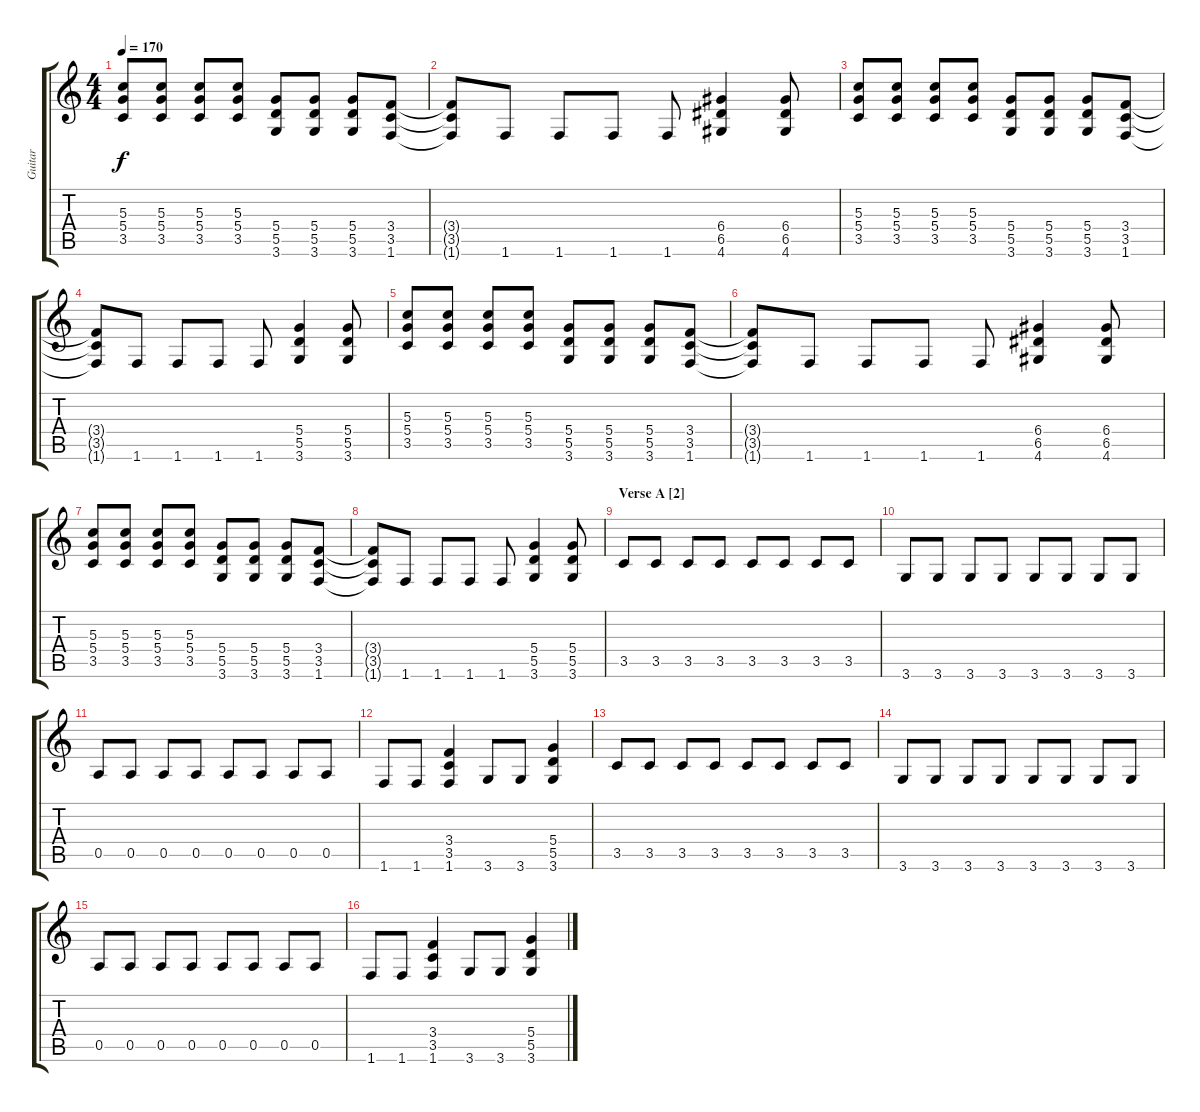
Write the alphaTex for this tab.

\track ("Guitar" "Guitar") {instrument overdrivenguitar}
\staff {score tabs}
\tuning (E4 B3 G3 D3 A2 E2) {hide}
\ts (4 4)
\tempo 170
\clef g2
\ks c
(5.3 5.4 3.5).8{dy f} (5.3 5.4 3.5).8 (5.3 5.4 3.5).8 (5.3 5.4 3.5).8 (5.4 5.5 3.6).8 (5.4 5.5 3.6).8 (5.4 5.5 3.6).8 (3.4 3.5 1.6).8 |
(3.4{t} 3.5{t} 1.6{t}).8 1.6.8 1.6.8 1.6.8 1.6.8 (6.4 6.5 4.6).4 (6.4 6.5 4.6).8 |
(5.3 5.4 3.5).8 (5.3 5.4 3.5).8 (5.3 5.4 3.5).8 (5.3 5.4 3.5).8 (5.4 5.5 3.6).8 (5.4 5.5 3.6).8 (5.4 5.5 3.6).8 (3.4 3.5 1.6).8 |
(3.4{t} 3.5{t} 1.6{t}).8 1.6.8 1.6.8 1.6.8 1.6.8 (5.4 5.5 3.6).4 (5.4 5.5 3.6).8 |
(5.3 5.4 3.5).8 (5.3 5.4 3.5).8 (5.3 5.4 3.5).8 (5.3 5.4 3.5).8 (5.4 5.5 3.6).8 (5.4 5.5 3.6).8 (5.4 5.5 3.6).8 (3.4 3.5 1.6).8 |
(3.4{t} 3.5{t} 1.6{t}).8 1.6.8 1.6.8 1.6.8 1.6.8 (6.4 6.5 4.6).4 (6.4 6.5 4.6).8 |
(5.3 5.4 3.5).8 (5.3 5.4 3.5).8 (5.3 5.4 3.5).8 (5.3 5.4 3.5).8 (5.4 5.5 3.6).8 (5.4 5.5 3.6).8 (5.4 5.5 3.6).8 (3.4 3.5 1.6).8 |
(3.4{t} 3.5{t} 1.6{t}).8 1.6.8 1.6.8 1.6.8 1.6.8 (5.4 5.5 3.6).4 (5.4 5.5 3.6).8 |
\section ("" "Verse A [2]")
3.5.8 3.5.8 3.5.8 3.5.8 3.5.8 3.5.8 3.5.8 3.5.8 |
3.6.8 3.6.8 3.6.8 3.6.8 3.6.8 3.6.8 3.6.8 3.6.8 |
0.5.8 0.5.8 0.5.8 0.5.8 0.5.8 0.5.8 0.5.8 0.5.8 |
1.6.8 1.6.8 (3.4 3.5 1.6).4 3.6.8 3.6.8 (5.4 5.5 3.6).4 |
3.5.8 3.5.8 3.5.8 3.5.8 3.5.8 3.5.8 3.5.8 3.5.8 |
3.6.8 3.6.8 3.6.8 3.6.8 3.6.8 3.6.8 3.6.8 3.6.8 |
0.5.8 0.5.8 0.5.8 0.5.8 0.5.8 0.5.8 0.5.8 0.5.8 |
1.6.8 1.6.8 (3.4 3.5 1.6).4 3.6.8 3.6.8 (5.4 5.5 3.6).4
